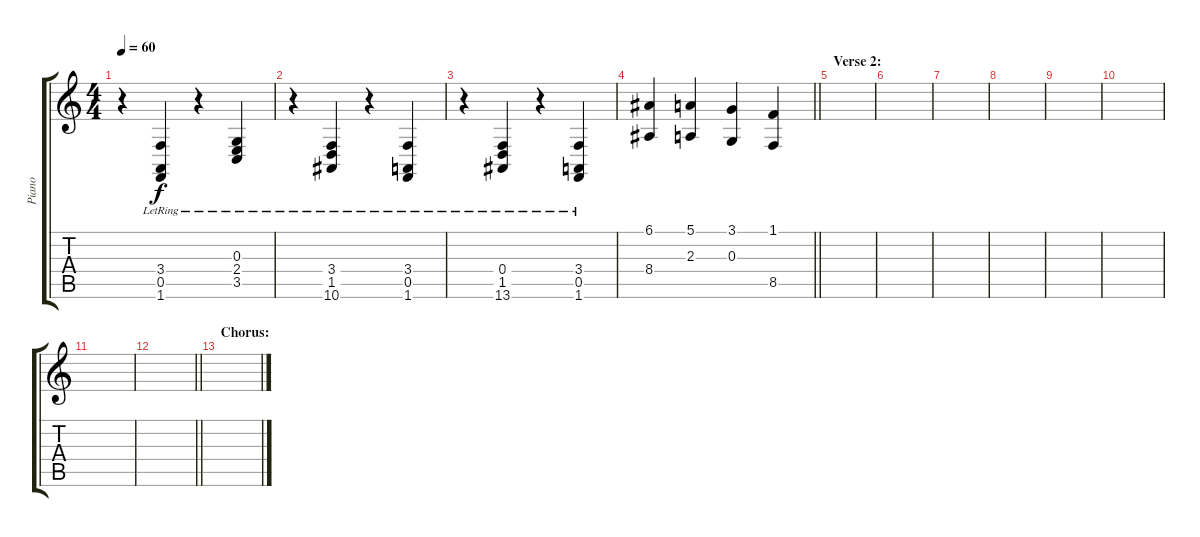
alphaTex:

\track ("Piano" "Piano") {instrument acousticgrandpiano}
\staff {score tabs}
\tuning (E4 B3 G3 D3 A2 E2) {hide}
\ts (4 4)
\section ("" "")
\tempo 60
\clef g2
\ks c
r.4{dy f} (3.4{lr} 0.5{lr} 1.6{lr}).4 r.4 (0.3{lr} 2.4{lr} 3.5{lr}).4 |
r.4 (3.4{lr} 1.5{lr} 10.6{lr}).4 r.4 (3.4{lr} 0.5{lr} 1.6{lr}).4 |
r.4 (0.4{lr} 1.5{lr} 13.6{lr}).4 r.4 (3.4{lr} 0.5{lr} 1.6{lr}).4 |
\barLineRight lightlight
(6.1 8.4).4 (5.1 2.3).4 (3.1 0.3).4 (1.1 8.5).4 |
\section ("" "Verse 2:")
|
|
|
|
|
|
|
\barLineRight lightlight
|
\section ("" "Chorus:")
